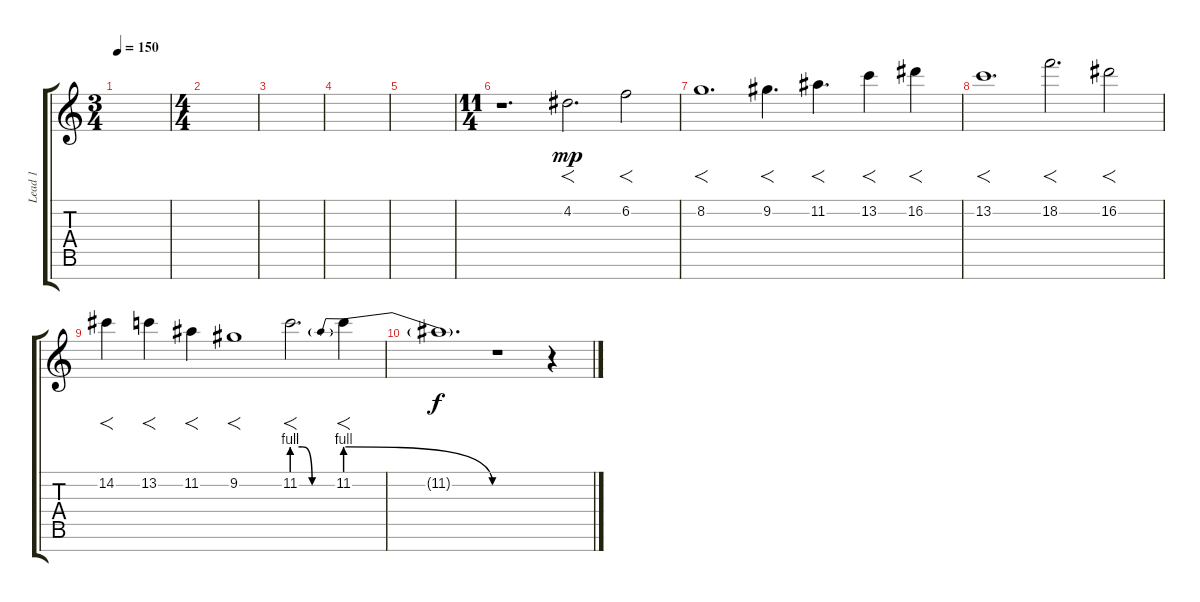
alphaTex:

\track ("Lead 1" "Lead 1") {instrument distortionguitar}
\staff {score tabs}
\tuning (E4 B3 G3 D3 A2 E2 B1) {hide}
\ts (3 4)
\tempo 150
\clef g2
\ks c
|
\ts (4 4)
|
|
|
|
\ts (11 4)
r.1{d} 4.2.2{f d dy mp} 6.2.2{f} |
8.2.1{f d} 9.2.4{f d} 11.2.4{f d} 13.2.4{f} 16.2.4{f} |
13.2.1{f d} 18.2.2{f d} 16.2.2{f} |
14.2.4{f} 13.2.4{f} 11.2.4{f} 9.2.1{f} 11.2{be (custom 0 4 15 4 30 0 60 0)}.2{f d} 11.2{be (prebendrelease 0 4 60 0)}.4{f} |
11.2{t}.1{d dy f volume 0} r.1{volume 13} r.4
